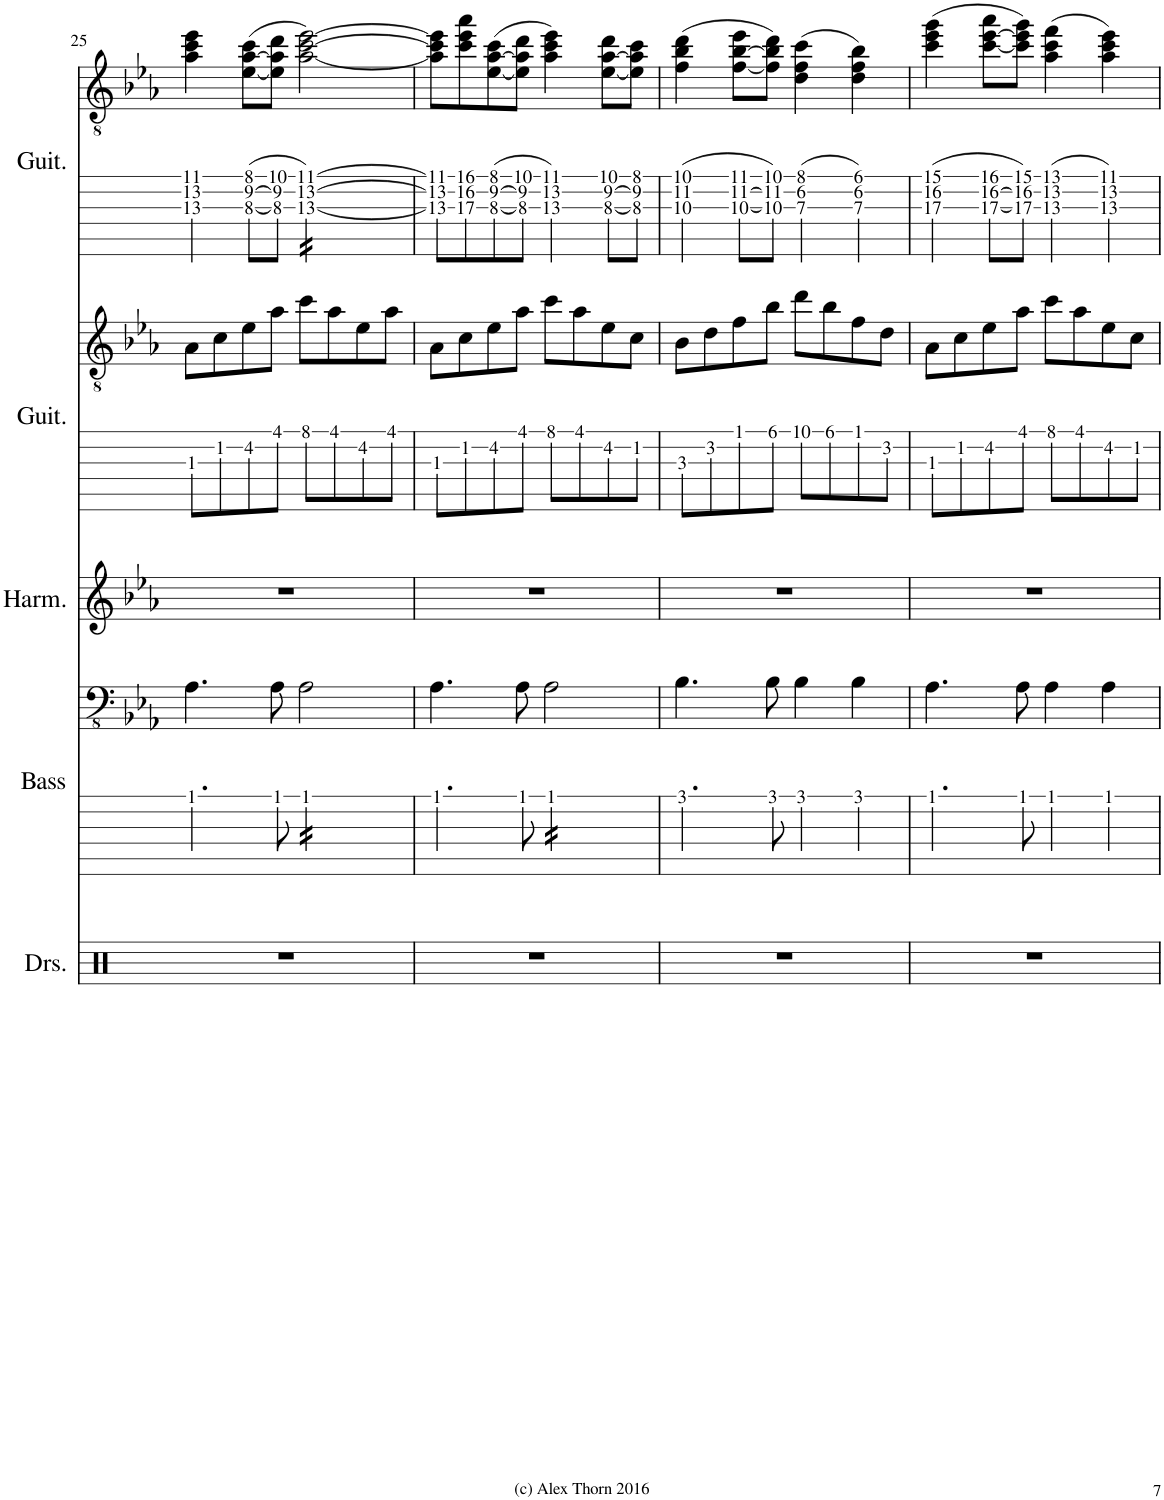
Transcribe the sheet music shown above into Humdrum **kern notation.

**kern	**kern	**kern	**kern	**kern	**kern	**kern	**kern
*part5	*part4	*part4	*part3	*part2	*part2	*part1	*part1
*staff8	*staff7	*staff6	*staff5	*staff4	*staff3	*staff2	*staff1
*I"Drumset	*I"Acoustic Bass	*	*I"Harmonica	*I"Acoustic Guitar	*	*I"12-string Guitar	*
*I'Drs.	*I'Bass	*	*I'Harm.	*I'Guit.	*	*I'Guit.	*
!!LO:PB:g=z
*clefX	*	*clefFv4	*clefG2	*	*clefGv2	*	*clefGv2
*k[]	*k[b-e-a-]	*k[b-e-a-]	*k[b-e-a-]	*k[b-e-a-]	*k[b-e-a-]	*k[b-e-a-]	*k[b-e-a-]
*M4/4	*M4/4	*M4/4	*M4/4	*M4/4	*M4/4	*M4/4	*M4/4
=25	=25	=25	=25	=25	=25	=25	=25
1r	4.AA-\	4.AA-\	1r	8A-\L	8A-\L	4a-\ 4cc\ 4ee-\	4a-\ 4cc\ 4ee-\
.	.	.	.	8c\	8c\	.	.
.	.	.	.	8e-\	8e-\	[8e-\ [8a-\ 8cc\L	([8e-\ [8a-\ 8cc\L
.	8AA-\	8AA-\	.	8a-\J	8a-\J	8e-\] 8a-\] 8dd\J	8e-\] 8a-\] 8dd\J
.	2AA-\	2AA-\	.	8cc\L	8cc\L	[2a-\ [2cc\ [2ee-\	[2a-\ [2cc\ [2ee-\)
.	.	.	.	8a-\	8a-\	.	.
.	.	.	.	8e-\	8e-\	.	.
.	.	.	.	8a-\J	8a-\J	.	.
=26	=26	=26	=26	=26	=26	=26	=26
1r	4.AA-\	4.AA-\	1r	8A-\L	8A-\L	8a-\] 8cc\] 8ee-\]L	8a-\] 8cc\] 8ee-\]L
.	.	.	.	8c\	8c\	8cc\ 8ee-\ 8aa-\	8cc\ 8ee-\ 8aa-\
.	.	.	.	8e-\	8e-\	[8e-\ [8a-\ 8cc\	([8e-\ [8a-\ 8cc\
.	8AA-\	8AA-\	.	8a-\J	8a-\J	8e-\] 8a-\] 8dd\J	8e-\] 8a-\] 8dd\J
.	2AA-\	2AA-\	.	8cc\L	8cc\L	4a-\ 4cc\ 4ee-\	4a-\ 4cc\ 4ee-\)
.	.	.	.	8a-\	8a-\	.	.
.	.	.	.	8e-\	8e-\	[8e-\ [8a-\ 8dd\L	[8e-\ [8a-\ 8dd\L
.	.	.	.	8c\J	8c\J	8e-\] 8a-\] 8cc\J	8e-\] 8a-\] 8cc\J
=27	=27	=27	=27	=27	=27	=27	=27
1r	4.BB-\	4.BB-\	1r	8B-\L	8B-\L	4f\ 4b-\ 4dd\	(4f\ 4b-\ 4dd\
.	.	.	.	8d\	8d\	.	.
.	.	.	.	8f\	8f\	[8f\ [8b-\ 8ee-\L	[8f\ [8b-\ 8ee-\L
.	8BB-\	8BB-\	.	8b-\J	8b-\J	8f\] 8b-\] 8dd\J	8f\] 8b-\] 8dd\J)
.	4BB-\	4BB-\	.	8dd\L	8dd\L	4d\ 4f\ 4cc\	(4d\ 4f\ 4cc\
.	.	.	.	8b-\	8b-\	.	.
.	4BB-\	4BB-\	.	8f\	8f\	4d\ 4f\ 4b-\	4d\ 4f\ 4b-\)
.	.	.	.	8d\J	8d\J	.	.
=28	=28	=28	=28	=28	=28	=28	=28
1r	4.AA-\	4.AA-\	1r	8A-\L	8A-\L	4cc\ 4ee-\ 4gg\	(4cc\ 4ee-\ 4gg\
.	.	.	.	8c\	8c\	.	.
.	.	.	.	8e-\	8e-\	[8cc\ [8ee-\ 8aa-\L	[8cc\ [8ee-\ 8aa-\L
.	8AA-\	8AA-\	.	8a-\J	8a-\J	8cc\] 8ee-\] 8gg\J	8cc\] 8ee-\] 8gg\J)
.	4AA-\	4AA-\	.	8cc\L	8cc\L	4a-\ 4cc\ 4ff\	(4a-\ 4cc\ 4ff\
.	.	.	.	8a-\	8a-\	.	.
.	4AA-\	4AA-\	.	8e-\	8e-\	4a-\ 4cc\ 4ee-\	4a-\ 4cc\ 4ee-\)
.	.	.	.	8c\J	8c\J	.	.
=	=	=	=	=	=	=	=
*-	*-	*-	*-	*-	*-	*-	*-
